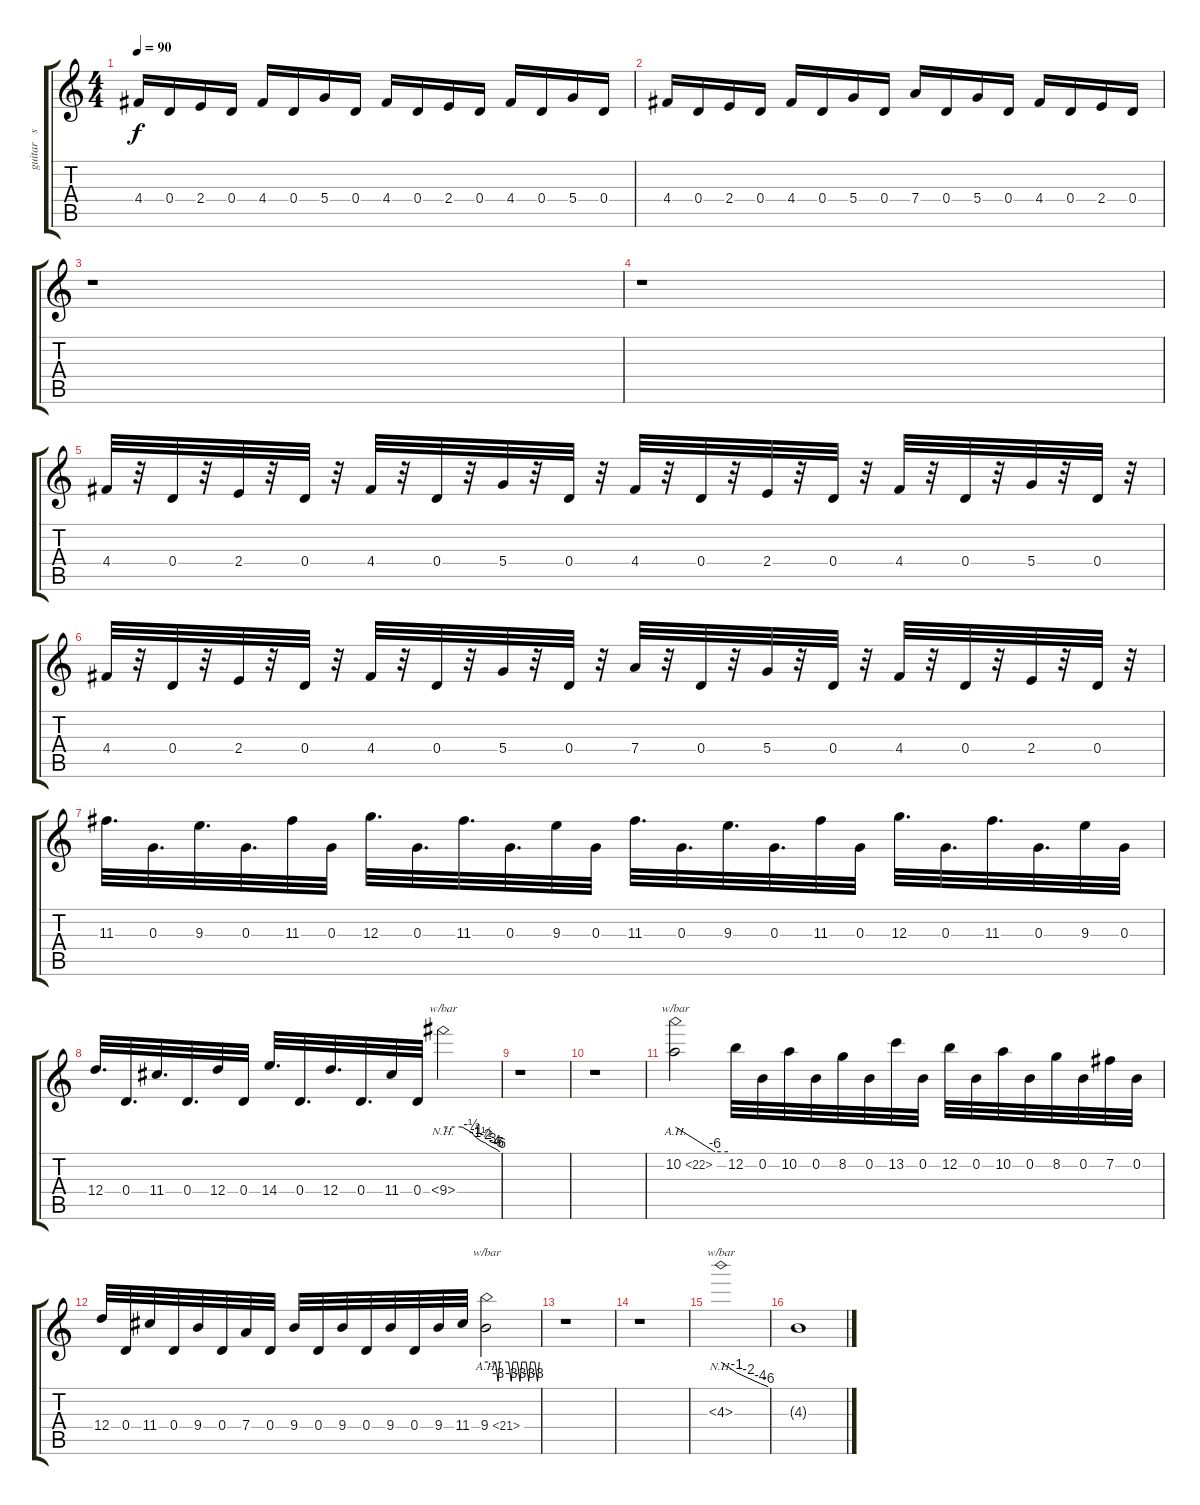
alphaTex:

\track ("guitar   solo    one" "guitar   s") {instrument overdrivenguitar}
\staff {score tabs}
\tuning (E4 B3 G3 D3 A2 E2) {hide}
\ts (4 4)
\tempo 90
\clef g2
\ks c
4.4.16{dy f} 0.4.16 2.4.16 0.4.16 4.4.16 0.4.16 5.4.16 0.4.16 4.4.16 0.4.16 2.4.16 0.4.16 4.4.16 0.4.16 5.4.16 0.4.16 |
4.4.16 0.4.16 2.4.16 0.4.16 4.4.16 0.4.16 5.4.16 0.4.16 7.4.16 0.4.16 5.4.16 0.4.16 4.4.16 0.4.16 2.4.16 0.4.16 |
r.1 |
r.1 |
4.4.32 r.32 0.4.32 r.32 2.4.32 r.32 0.4.32 r.32 4.4.32 r.32 0.4.32 r.32 5.4.32 r.32 0.4.32 r.32 4.4.32 r.32 0.4.32 r.32 2.4.32 r.32 0.4.32 r.32 4.4.32 r.32 0.4.32 r.32 5.4.32 r.32 0.4.32 r.32 |
4.4.32 r.32 0.4.32 r.32 2.4.32 r.32 0.4.32 r.32 4.4.32 r.32 0.4.32 r.32 5.4.32 r.32 0.4.32 r.32 7.4.32 r.32 0.4.32 r.32 5.4.32 r.32 0.4.32 r.32 4.4.32 r.32 0.4.32 r.32 2.4.32 r.32 0.4.32 r.32 |
11.3.32{d} 0.3.32{d} 9.3.32{d} 0.3.32{d} 11.3.32 0.3.32 12.3.32{d} 0.3.32{d} 11.3.32{d} 0.3.32{d} 9.3.32 0.3.32 11.3.32{d} 0.3.32{d} 9.3.32{d} 0.3.32{d} 11.3.32 0.3.32 12.3.32{d} 0.3.32{d} 11.3.32{d} 0.3.32{d} 9.3.32 0.3.32 |
12.4.32{d} 0.4.32{d} 11.4.32{d} 0.4.32{d} 12.4.32 0.4.32 14.4.32{d} 0.4.32{d} 12.4.32{d} 0.4.32{d} 11.4.32 0.4.32 9.4{nh}.2{tbe (custom default 0 0 20 0 30 -2 35 -4 40 -6 45 -8 50 -12 55 -16 58 -20 60 -24)} |
r.1 |
r.1 |
10.2{ah 12}.2{tbe (custom default 0 0 45 -24 60 -24)} 12.2.32 0.2.32 10.2.32 0.2.32 8.2.32 0.2.32 13.2.32 0.2.32 12.2.32 0.2.32 10.2.32 0.2.32 8.2.32 0.2.32 7.2.32 0.2.32 |
12.4.32 0.4.32 11.4.32 0.4.32 9.4.32 0.4.32 7.4.32 0.4.32 9.4.32 0.4.32 9.4.32 0.4.32 9.4.32 0.4.32 9.4.32 11.4.32 9.4{ah 12}.2{tbe (custom default 0 0 10 0 13 -12 15 0 25 0 28 -12 30 0 35 0 38 -12 40 0 45 0 48 -12 50 0 55 0 58 -12 60 0)} |
r.1 |
r.1 |
4.3{nh}.1{tbe (custom default 0 0 20 -4 35 -8 50 -16 60 -24)} |
4.3{t}.1
